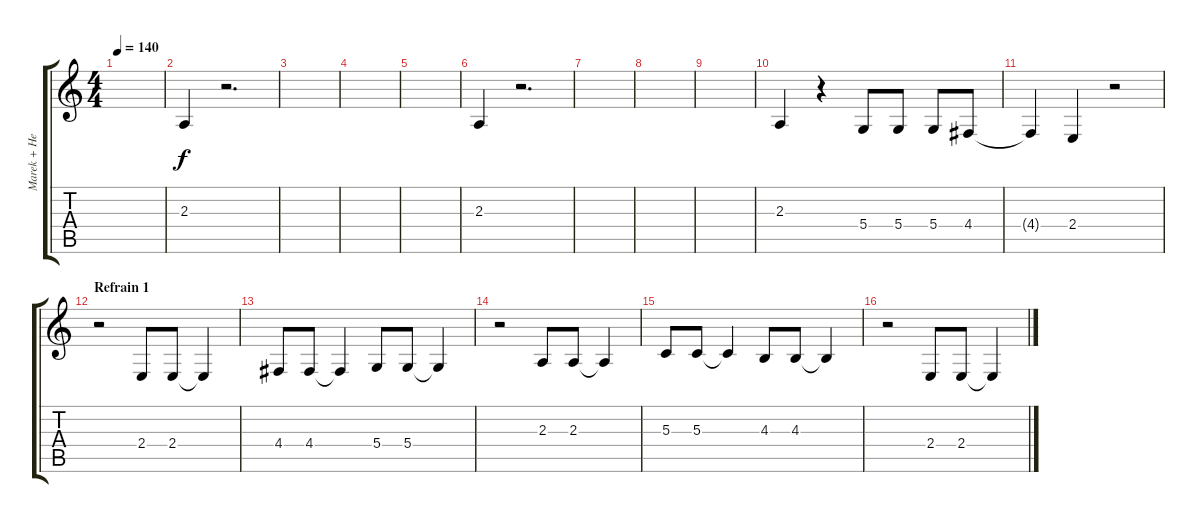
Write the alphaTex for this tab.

\track ("Marek + Henner - Choir" "Marek + He") {instrument voiceoohs}
\staff {score tabs}
\tuning (E4 B3 G3 D3 A2 E2) {hide}
\ts (4 4)
\tempo 140
\clef g2
\ks c
|
2.3.4 r.2{d} |
|
|
|
2.3.4 r.2{d} |
|
|
|
2.3.4 r.4 5.4.8 5.4.8 5.4.8 4.4.8 |
4.4{t}.4 2.4.4 r.2 |
\section ("" "Refrain 1")
r.2 2.4.8 2.4.8 2.4{t}.4 |
4.4.8 4.4.8 4.4{t}.4 5.4.8 5.4.8 5.4{t}.4 |
r.2 2.3.8 2.3.8 2.3{t}.4 |
5.3.8 5.3.8 5.3{t}.4 4.3.8 4.3.8 4.3{t}.4 |
r.2 2.4.8 2.4.8 2.4{t}.4
